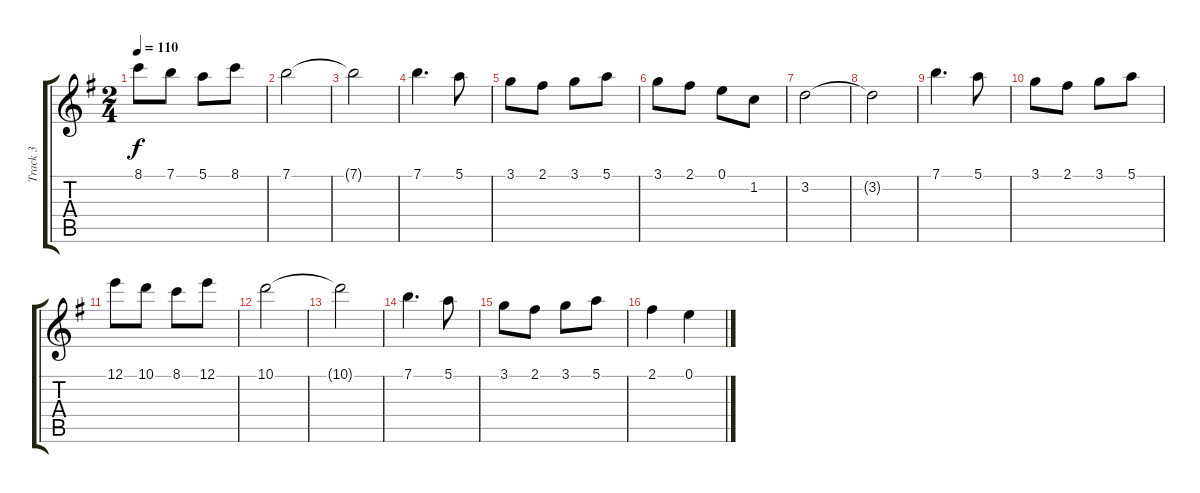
\track ("Track 3" "Track 3") {instrument acousticguitarnylon}
\staff {score tabs}
\tuning (E4 B3 G3 D3 A2 E2) {hide}
\ts (2 4)
\tempo 110
\clef g2
\ks g
8.1.8{dy f} 7.1.8 5.1.8 8.1.8 |
7.1.2 |
7.1{t}.2 |
7.1.4{d} 5.1.8 |
3.1.8 2.1.8 3.1.8 5.1.8 |
3.1.8 2.1.8 0.1.8 1.2.8 |
3.2.2 |
3.2{t}.2 |
7.1.4{d} 5.1.8 |
3.1.8 2.1.8 3.1.8 5.1.8 |
12.1.8 10.1.8 8.1.8 12.1.8 |
10.1.2 |
10.1{t}.2 |
7.1.4{d} 5.1.8 |
3.1.8 2.1.8 3.1.8 5.1.8 |
2.1.4 0.1.4
